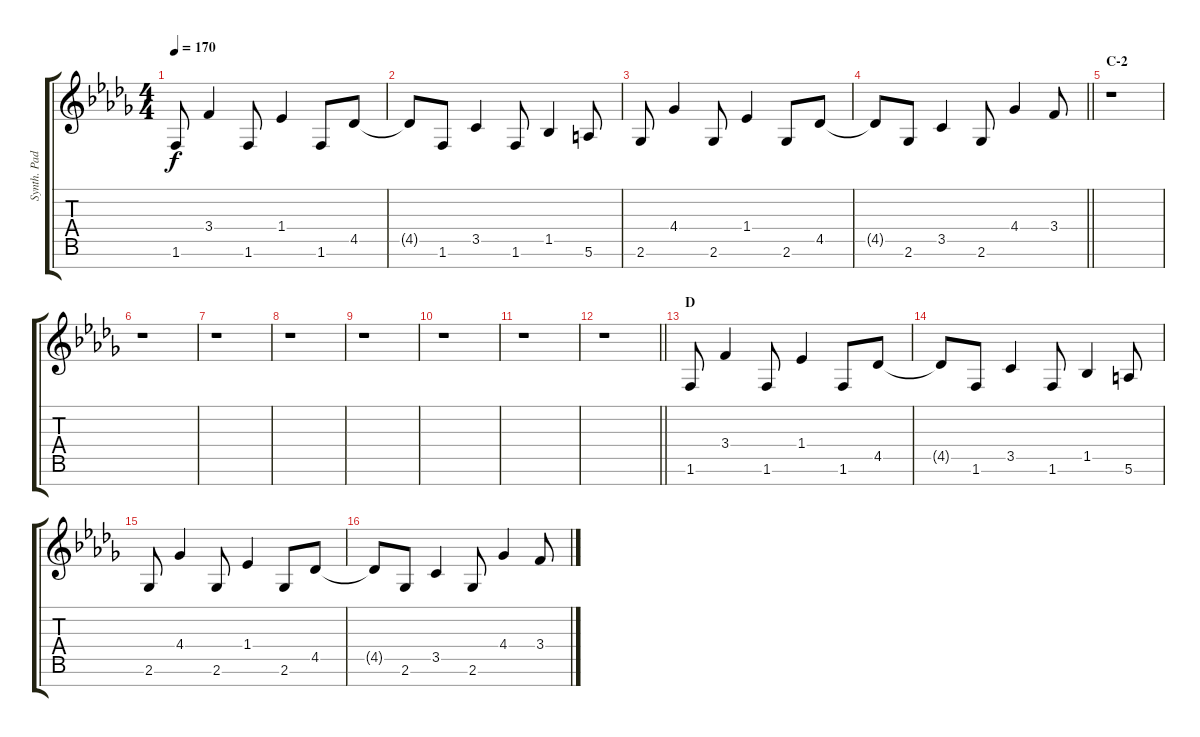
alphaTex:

\track ("Synth. Pad I" "Synth. Pad") {instrument lead1square}
\staff {score tabs}
\tuning (E5 B4 G4 D4 A3 E3 B2) {hide}
\ts (4 4)
\tempo 170
\clef g2
\ks db
1.6.8{dy f} 3.4.4 1.6.8 1.4.4 1.6.8 4.5.8 |
4.5{t}.8 1.6.8 3.5.4 1.6.8 1.5.4 5.6.8 |
2.6.8 4.4.4 2.6.8 1.4.4 2.6.8 4.5.8 |
\barLineRight lightlight
4.5{t}.8 2.6.8 3.5.4 2.6.8 4.4.4 3.4.8 |
\section ("" "C-2")
r.1 |
r.1 |
r.1 |
r.1 |
r.1 |
r.1 |
r.1 |
\barLineRight lightlight
r.1 |
\section ("" "D")
1.6.8 3.4.4 1.6.8 1.4.4 1.6.8 4.5.8 |
4.5{t}.8 1.6.8 3.5.4 1.6.8 1.5.4 5.6.8 |
2.6.8 4.4.4 2.6.8 1.4.4 2.6.8 4.5.8 |
4.5{t}.8 2.6.8 3.5.4 2.6.8 4.4.4 3.4.8
